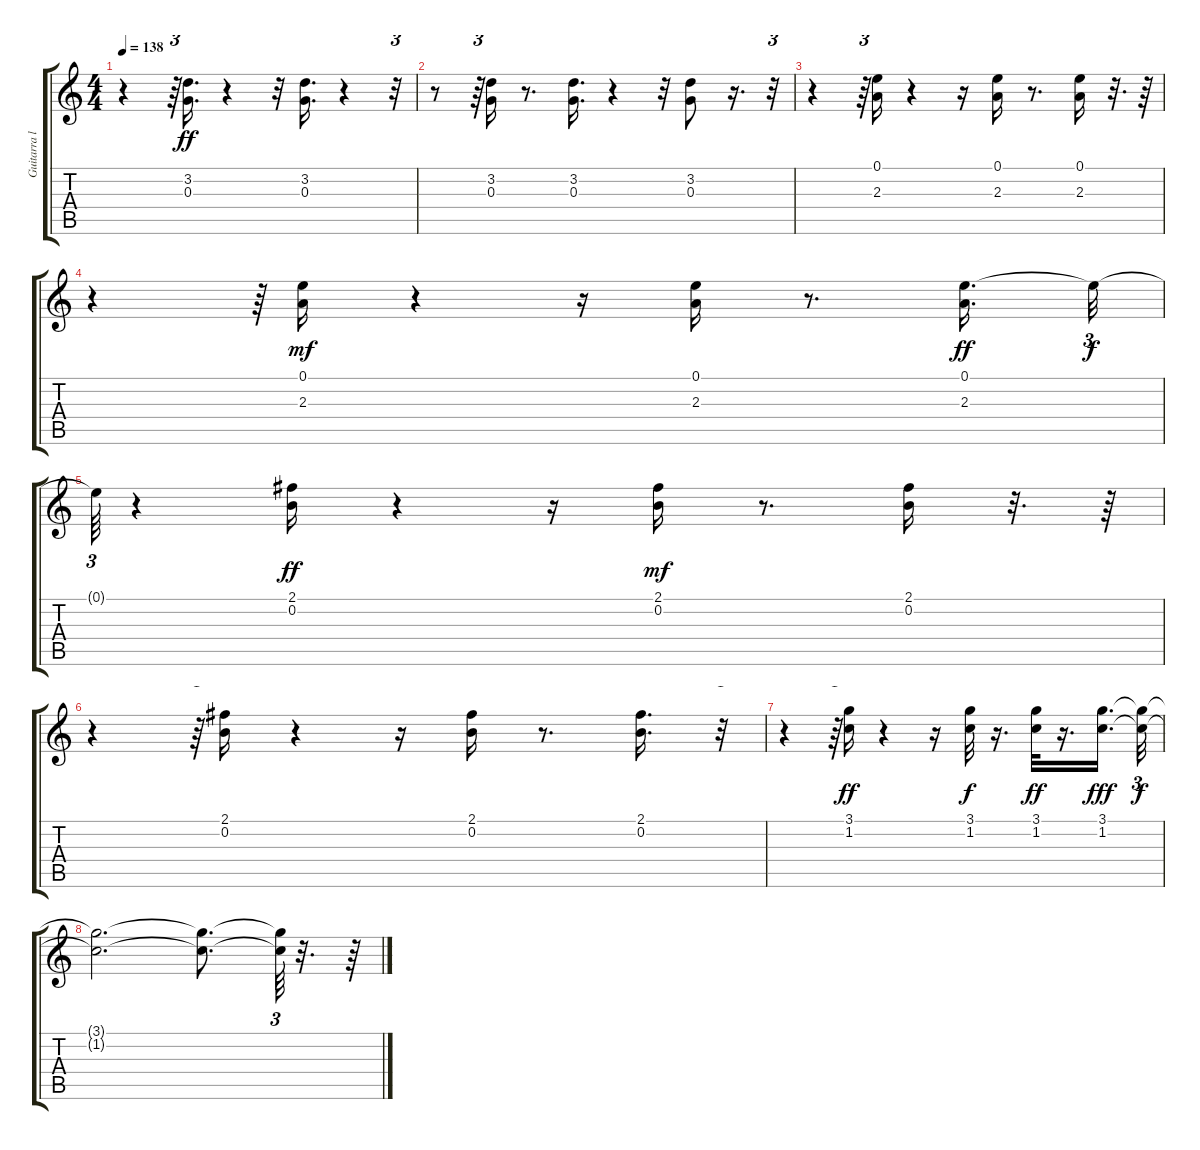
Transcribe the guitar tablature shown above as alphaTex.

\track ("Guitarra lider" "Guitarra l") {instrument distortionguitar}
\staff {score tabs}
\tuning (E4 B3 G3 D3 A2 E2) {hide}
\ts (4 4)
\tempo 138
\clef g2
\ks c
r.4{dy f} r.64{tu (3 2)} (3.2 0.3).16{d dy ff} r.4 r.32 (3.2 0.3).16{d} r.4 r.32{tu (3 2)} |
r.8 r.64{tu (3 2)} (3.2 0.3).16 r.8{d} (3.2 0.3).16{d} r.4 r.32 (3.2 0.3).8 r.16{d} r.32{tu (3 2)} |
r.4 r.64{tu (3 2)} (0.1 2.3).16 r.4 r.16 (0.1 2.3).16 r.8{d} (0.1 2.3).16 r.32{d} r.64 |
r.4 r.64{tu (3 2)} (0.1 2.3).16{dy mf} r.4 r.16 (0.1 2.3).16 r.8{d} (0.1 2.3).16{d dy ff} 0.1{t}.32{tu (3 2) dy f} |
0.1{t}.64{tu (3 2)} r.4 (2.1 0.2).16{dy ff} r.4 r.16 (2.1 0.2).16{dy mf} r.8{d} (2.1 0.2).16 r.32{d} r.64 |
r.4 r.64{tu (3 2)} (2.1 0.2).16 r.4 r.16 (2.1 0.2).16 r.8{d} (2.1 0.2).16{d} r.32{tu (3 2)} |
r.4 r.64{tu (3 2)} (3.1 1.2).16{dy ff} r.4 r.16 (3.1 1.2).32{dy f} r.16{d} (3.1 1.2).32{dy ff} r.16{d} (3.1 1.2).16{d dy fff} (3.1{t} 1.2{t}).32{tu (3 2) dy f} |
(3.1{t} 1.2{t}).2{d} (3.1{t} 1.2{t}).8{d} (3.1{t} 1.2{t}).64{tu (3 2)} r.32{d} r.64
